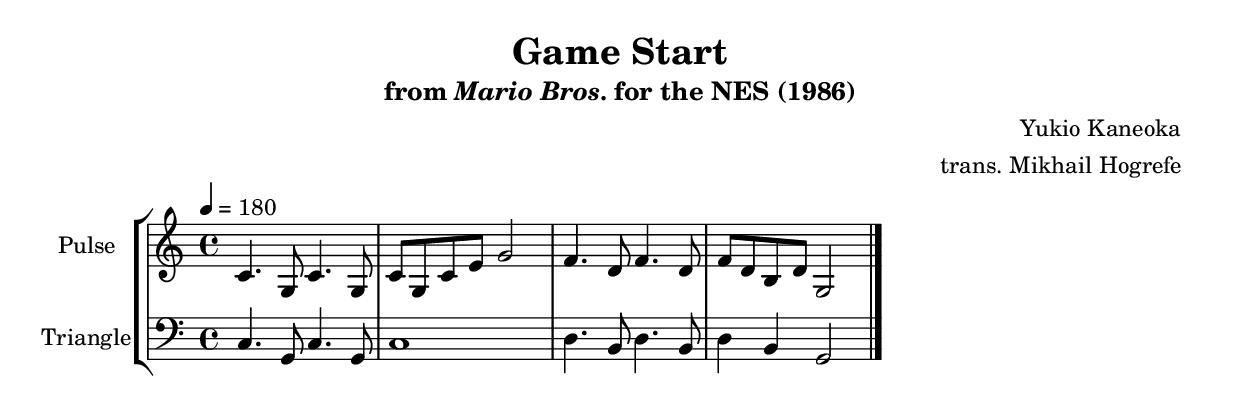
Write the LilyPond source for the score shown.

\version "2.24.3"

\book {
    \header {
        title = "Game Start"
        subtitle = \markup { "from" {\italic "Mario Bros."} "for the NES (1986)" }
        composer = "Yukio Kaneoka"
        arranger = "trans. Mikhail Hogrefe"
    }

    \score {
        {
            \new StaffGroup <<
                \new Staff \relative c' {
                    \set Staff.instrumentName = "Pulse"
                    \set Staff.shortInstrumentName = "P."
\key c \major
\tempo 4 = 180
c4. g8 c4. g8 |
c8 g c e g2 |
f4. d8 f4. d8 |
f8 d b d g,2 |
                }

                \new Staff \relative c {
                    \set Staff.instrumentName = "Triangle"
                    \set Staff.shortInstrumentName = "T."
\clef bass
\key c \major
c4. g8 c4. g8 |
c1 |
d4. b8 d4. b8 |
d4 b g2 |
\bar "|."
                }
            >>
        }
        \midi {}
        \layout {
            \context {
                \Staff
                \RemoveEmptyStaves
            }
            \context {
                \DrumStaff
                \RemoveEmptyStaves
            }
        }
    }
}
